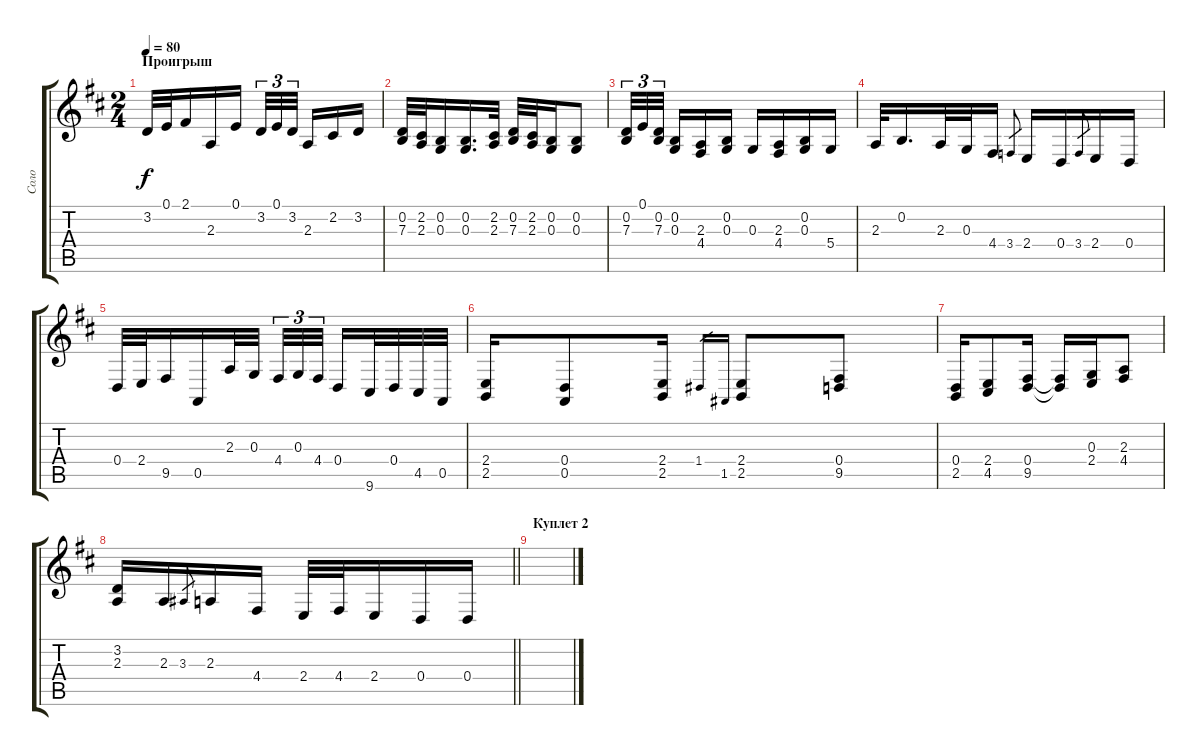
\track ("Соло" "Соло") {instrument violin}
\staff {score tabs}
\tuning (E4 B3 G3 D3 A2 E2) {hide}
\ts (2 4)
\section ("" "Проигрыш")
\tempo 80
\clef g2
\ks d
3.2.32{dy f} 0.1.32 2.1.16 2.3.16 0.1.16 3.2.32{tu (3 2)} 0.1.32{tu (3 2)} 3.2.32{tu (3 2) beam splitsecondary} 2.3.16 2.2.16 3.2.16 |
(0.2 7.3).32 (2.2 2.3).32 (0.2 0.3).16 (0.2 0.3).16{d} (2.2 2.3).32 (0.2 7.3).32 (2.2 2.3).32 (0.2 0.3).16 (0.2 0.3).8 |
(0.2 7.3).32{tu (3 2)} 0.1.32{tu (3 2)} (0.2 7.3).32{tu (3 2) beam splitsecondary} (0.2 0.3).16 (2.3 4.4).16 (0.2 0.3).16 0.3.16 (2.3 4.4).16 (0.2 0.3).16 5.4.16 |
2.3.32 0.2.16{d} 2.3.32 0.3.32 4.4.16 3.4.8{gr} 2.4.16 0.4.16 3.4.8{gr} 2.4.16 0.4.16 |
0.4.32 2.4.32 9.5.16 0.5.16 2.3.32 0.3.32 4.4.32{tu (3 2)} 0.3.32{tu (3 2)} 4.4.32{tu (3 2) beam splitsecondary} 0.4.16 9.6.32 0.4.32 4.5.32 0.5.32 |
(2.4 2.5).16 (0.4 0.5).8 (2.4 2.5).16 1.4.16{gr} 1.5.16{gr} (2.4 2.5).8 (0.4 9.5).8 |
(0.4 2.5).16 (2.4 4.5).8 (0.4 9.5).16 (0.4{t} 9.5{t}).16 (0.3 2.4).16 (2.3 4.4).8 |
\barLineRight lightlight
(3.2 2.3).16 2.3.16 3.3.8{gr} 2.3.16 4.4.16 2.4.32 4.4.32 2.4.16 0.4.16 0.4.16 |
\section ("" "Куплет 2")
